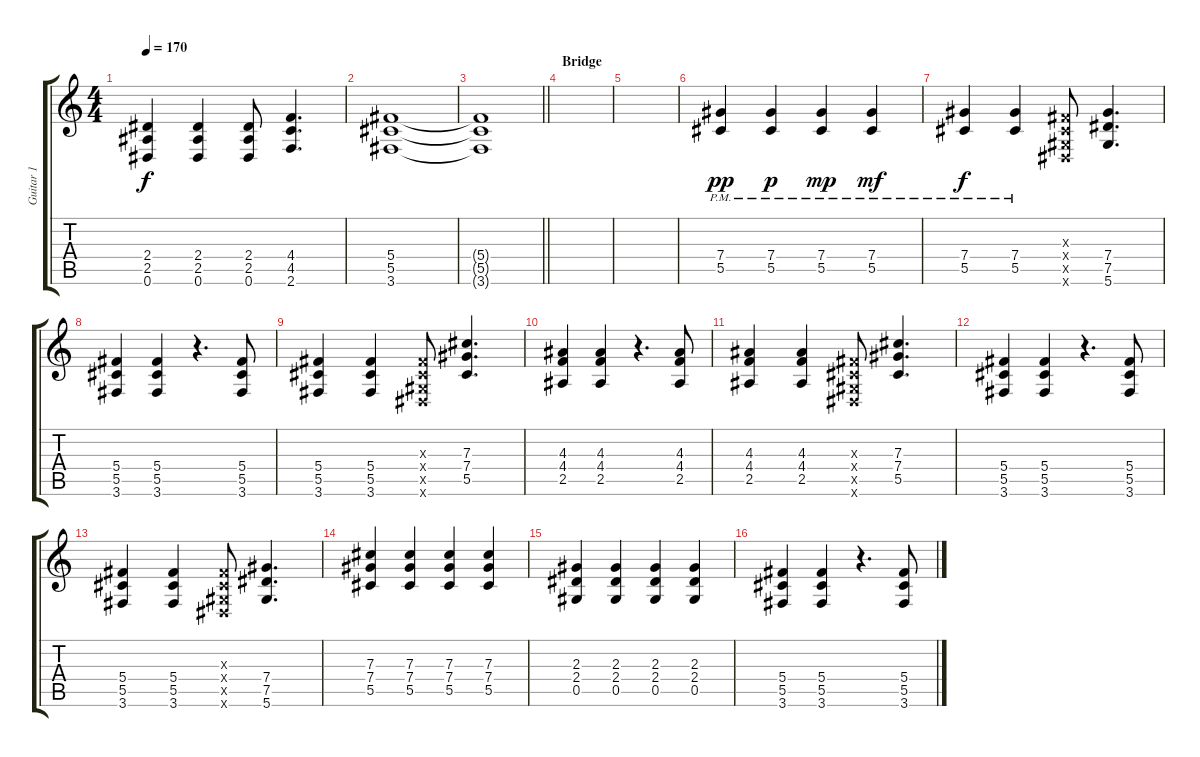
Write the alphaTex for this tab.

\track ("Guitar 1" "Guitar 1") {instrument distortionguitar}
\staff {score tabs}
\tuning (Eb4 Bb3 Gb3 Db3 Ab2 Eb2) {hide}
\ts (4 4)
\tempo 170
\clef g2
\ks c
(2.4 2.5 0.6).4{dy f} (2.4 2.5 0.6).4 (2.4 2.5 0.6).8 (4.4 4.5 2.6).4{d} |
(5.4 5.5 3.6).1 |
\barLineRight lightlight
(5.4{t} 5.5{t} 3.6{t}).1 |
\section ("" "Bridge")
|
|
(7.4{pm} 5.5{pm}).4{dy pp} (7.4{pm} 5.5{pm}).4{dy p} (7.4{pm} 5.5{pm}).4{dy mp} (7.4{pm} 5.5{pm}).4{dy mf} |
(7.4{pm} 5.5{pm}).4{dy f} (7.4{pm} 5.5{pm}).4 (0.3{x} 0.4{x} 0.5{x} 0.6{x}).8 (7.4 7.5 5.6).4{d} |
(5.4 5.5 3.6).4 (5.4 5.5 3.6).4 r.4{d} (5.4 5.5 3.6).8 |
(5.4 5.5 3.6).4 (5.4 5.5 3.6).4 (0.3{x} 0.4{x} 0.5{x} 0.6{x}).8 (7.3 7.4 5.5).4{d} |
(4.3 4.4 2.5).4 (4.3 4.4 2.5).4 r.4{d} (4.3 4.4 2.5).8 |
(4.3 4.4 2.5).4 (4.3 4.4 2.5).4 (0.3{x} 0.4{x} 0.5{x} 0.6{x}).8 (7.3 7.4 5.5).4{d} |
(5.4 5.5 3.6).4 (5.4 5.5 3.6).4 r.4{d} (5.4 5.5 3.6).8 |
(5.4 5.5 3.6).4 (5.4 5.5 3.6).4 (0.3{x} 0.4{x} 0.5{x} 0.6{x}).8 (7.4 7.5 5.6).4{d} |
(7.3 7.4 5.5).4 (7.3 7.4 5.5).4 (7.3 7.4 5.5).4 (7.3 7.4 5.5).4 |
(2.3 2.4 0.5).4 (2.3 2.4 0.5).4 (2.3 2.4 0.5).4 (2.3 2.4 0.5).4 |
(5.4 5.5 3.6).4 (5.4 5.5 3.6).4 r.4{d} (5.4 5.5 3.6).8
